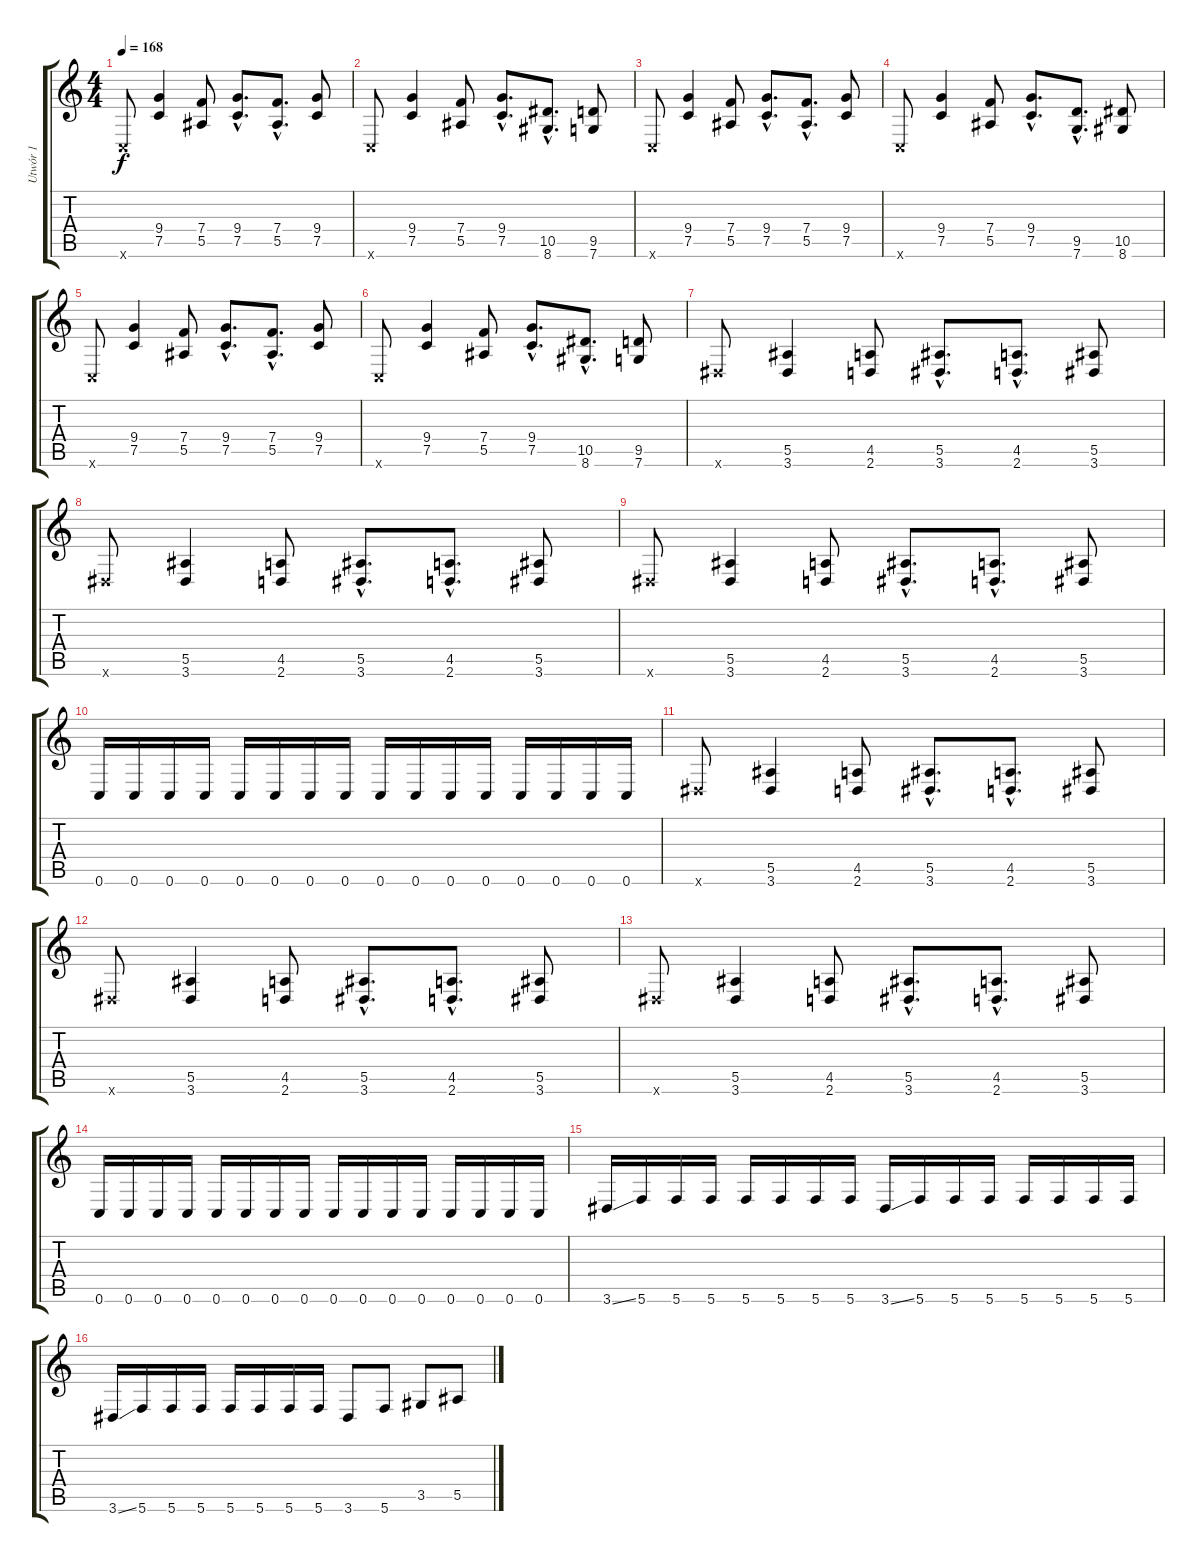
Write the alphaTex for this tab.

\track ("Utwór 1" "Utwór 1") {instrument overdrivenguitar}
\staff {score tabs}
\tuning (C4 G3 Eb3 Bb2 F2 C2) {hide}
\ts (4 4)
\tempo 168
\clef g2
\ks c
0.6{x}.8{dy f} (9.4 7.5).4 (7.4 5.5).8 (9.4{hac} 7.5{hac}).8{d} (7.4{hac} 5.5{hac}).8{d} (9.4 7.5).8 |
0.6{x}.8 (9.4 7.5).4 (7.4 5.5).8 (9.4{hac} 7.5{hac}).8{d} (10.5{hac} 8.6{hac}).8{d} (9.5 7.6).8 |
0.6{x}.8 (9.4 7.5).4 (7.4 5.5).8 (9.4{hac} 7.5{hac}).8{d} (7.4{hac} 5.5{hac}).8{d} (9.4 7.5).8 |
0.6{x}.8 (9.4 7.5).4 (7.4 5.5).8 (9.4{hac} 7.5{hac}).8{d} (9.5{hac} 7.6{hac}).8{d} (10.5 8.6).8 |
0.6{x}.8 (9.4 7.5).4 (7.4 5.5).8 (9.4{hac} 7.5{hac}).8{d} (7.4{hac} 5.5{hac}).8{d} (9.4 7.5).8 |
0.6{x}.8 (9.4 7.5).4 (7.4 5.5).8 (9.4{hac} 7.5{hac}).8{d} (10.5{hac} 8.6{hac}).8{d} (9.5 7.6).8 |
3.6{x}.8 (5.5 3.6).4 (4.5 2.6).8 (5.5{hac} 3.6{hac}).8{d} (4.5{hac} 2.6{hac}).8{d} (5.5 3.6).8 |
3.6{x}.8 (5.5 3.6).4 (4.5 2.6).8 (5.5{hac} 3.6{hac}).8{d} (4.5{hac} 2.6{hac}).8{d} (5.5 3.6).8 |
3.6{x}.8 (5.5 3.6).4 (4.5 2.6).8 (5.5{hac} 3.6{hac}).8{d} (4.5{hac} 2.6{hac}).8{d} (5.5 3.6).8 |
0.6.16 0.6.16 0.6.16 0.6.16 0.6.16 0.6.16 0.6.16 0.6.16 0.6.16 0.6.16 0.6.16 0.6.16 0.6.16 0.6.16 0.6.16 0.6.16 |
3.6{x}.8 (5.5 3.6).4 (4.5 2.6).8 (5.5{hac} 3.6{hac}).8{d} (4.5{hac} 2.6{hac}).8{d} (5.5 3.6).8 |
3.6{x}.8 (5.5 3.6).4 (4.5 2.6).8 (5.5{hac} 3.6{hac}).8{d} (4.5{hac} 2.6{hac}).8{d} (5.5 3.6).8 |
3.6{x}.8 (5.5 3.6).4 (4.5 2.6).8 (5.5{hac} 3.6{hac}).8{d} (4.5{hac} 2.6{hac}).8{d} (5.5 3.6).8 |
0.6.16 0.6.16 0.6.16 0.6.16 0.6.16 0.6.16 0.6.16 0.6.16 0.6.16 0.6.16 0.6.16 0.6.16 0.6.16 0.6.16 0.6.16 0.6.16 |
3.6{ss}.16 5.6.16 5.6.16 5.6.16 5.6.16 5.6.16 5.6.16 5.6.16 3.6{ss}.16 5.6.16 5.6.16 5.6.16 5.6.16 5.6.16 5.6.16 5.6.16 |
3.6{ss}.16 5.6.16 5.6.16 5.6.16 5.6.16 5.6.16 5.6.16 5.6.16 3.6.8 5.6.8 3.5.8 5.5.8
